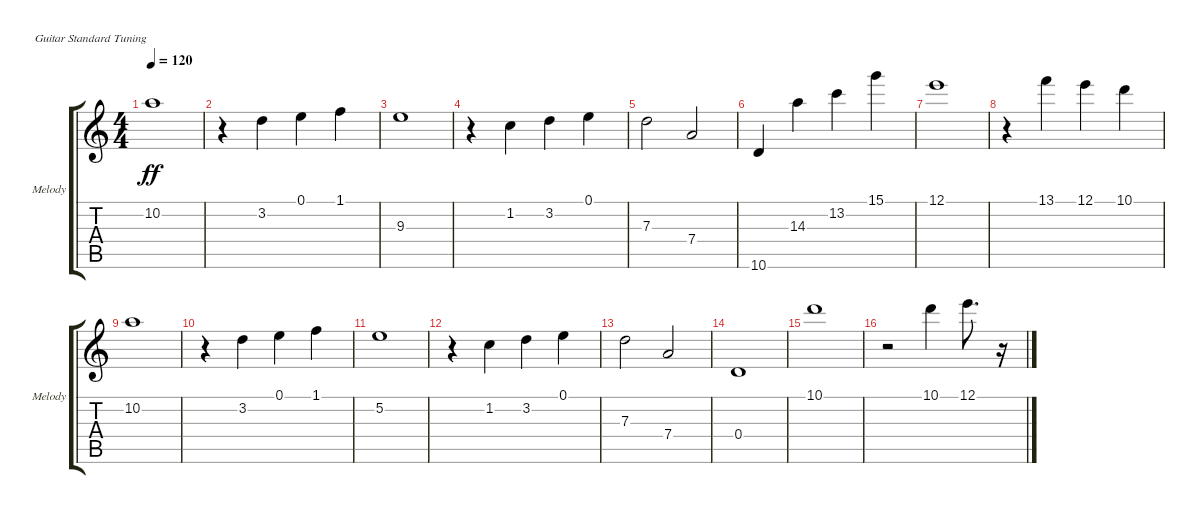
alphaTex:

\bracketExtendMode groupsimilarinstruments
\singleTrackTrackNamePolicy allsystems
\multiTrackTrackNamePolicy allsystems
\firstSystemTrackNameOrientation horizontal
\otherSystemsTrackNameOrientation horizontal
\track ("Melody" "Melody") {instrument acousticguitarsteel}
\staff {score tabs}
\tuning (E4 B3 G3 D3 A2 E2)
\ts (4 4)
\tempo 120
\clef g2
\ks c
10.2.1{dy ff} |
r.4 3.2.4 0.1.4 1.1.4 |
9.3.1 |
r.4 1.2.4 3.2.4 0.1.4 |
7.3.2 7.4.2 |
10.6.4 14.3.4 13.2.4 15.1.4 |
12.1.1 |
r.4 13.1.4 12.1.4 10.1.4 |
10.2.1 |
r.4 3.2.4 0.1.4 1.1.4 |
5.2.1 |
r.4 1.2.4 3.2.4 0.1.4 |
7.3.2 7.4.2 |
0.4.1 |
10.1.1 |
r.2 10.1.4 12.1.8{d} r.16
